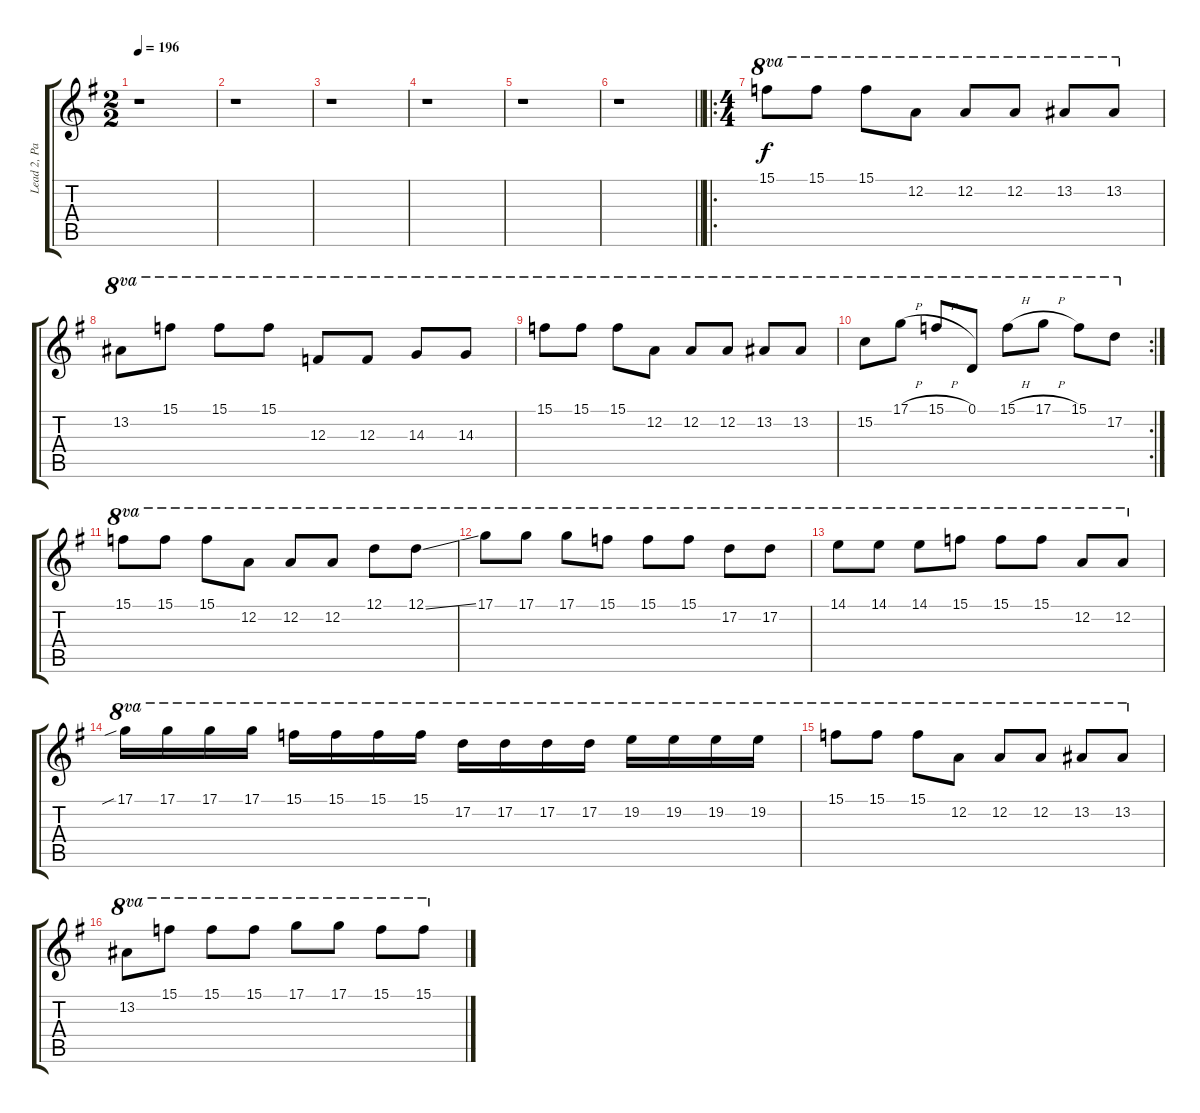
\track ("Lead 2, Panned Right" "Lead 2, Pa") {instrument distortionguitar}
\staff {score tabs}
\tuning (D4 A3 F3 C3 G2 C2) {hide}
\ts (2 2)
\tempo 196
\clef g2
\ks g
r.1{dy f} |
r.1 |
r.1 |
r.1 |
r.1 |
\barLineRight lightlight
r.1 |
\ro
\ts (4 4)
15.1.8{ot 8va} 15.1.8{ot 8va} 15.1.8{ot 8va} 12.2.8{ot 8va} 12.2.8{ot 8va} 12.2.8{ot 8va} 13.2.8{ot 8va} 13.2.8{ot 8va} |
13.2.8{ot 8va} 15.1.8{ot 8va} 15.1.8{ot 8va} 15.1.8{ot 8va} 12.3.8{ot 8va} 12.3.8{ot 8va} 14.3.8{ot 8va} 14.3.8{ot 8va} |
15.1.8{ot 8va} 15.1.8{ot 8va} 15.1.8{ot 8va} 12.2.8{ot 8va} 12.2.8{ot 8va} 12.2.8{ot 8va} 13.2.8{ot 8va} 13.2.8{ot 8va} |
\rc 2
15.2.8{ot 8va} 17.1{h}.8{ot 8va} 15.1{h}.8{ot 8va} 0.1.8{ot 8va} 15.1{h}.8{ot 8va} 17.1{h}.8{ot 8va} 15.1.8{ot 8va} 17.2.8{ot 8va} |
15.1.8{ot 8va} 15.1.8{ot 8va} 15.1.8{ot 8va} 12.2.8{ot 8va} 12.2.8{ot 8va} 12.2.8{ot 8va} 12.1.8{ot 8va} 12.1{ss}.8{ot 8va} |
17.1.8{ot 8va} 17.1.8{ot 8va} 17.1.8{ot 8va} 15.1.8{ot 8va} 15.1.8{ot 8va} 15.1.8{ot 8va} 17.2.8{ot 8va} 17.2.8{ot 8va} |
14.1.8{ot 8va} 14.1.8{ot 8va} 14.1.8{ot 8va} 15.1.8{ot 8va} 15.1.8{ot 8va} 15.1.8{ot 8va} 12.2.8{ot 8va} 12.2.8{ot 8va} |
17.1{sib}.16{ot 8va} 17.1.16{ot 8va} 17.1.16{ot 8va} 17.1.16{ot 8va} 15.1.16{ot 8va} 15.1.16{ot 8va} 15.1.16{ot 8va} 15.1.16{ot 8va} 17.2.16{ot 8va} 17.2.16{ot 8va} 17.2.16{ot 8va} 17.2.16{ot 8va} 19.2.16{ot 8va} 19.2.16{ot 8va} 19.2.16{ot 8va} 19.2.16{ot 8va} |
15.1.8{ot 8va} 15.1.8{ot 8va} 15.1.8{ot 8va} 12.2.8{ot 8va} 12.2.8{ot 8va} 12.2.8{ot 8va} 13.2.8{ot 8va} 13.2.8{ot 8va} |
13.2.8{ot 8va} 15.1.8{ot 8va} 15.1.8{ot 8va} 15.1.8{ot 8va} 17.1.8{ot 8va} 17.1.8{ot 8va} 15.1.8{ot 8va} 15.1.8{ot 8va}
